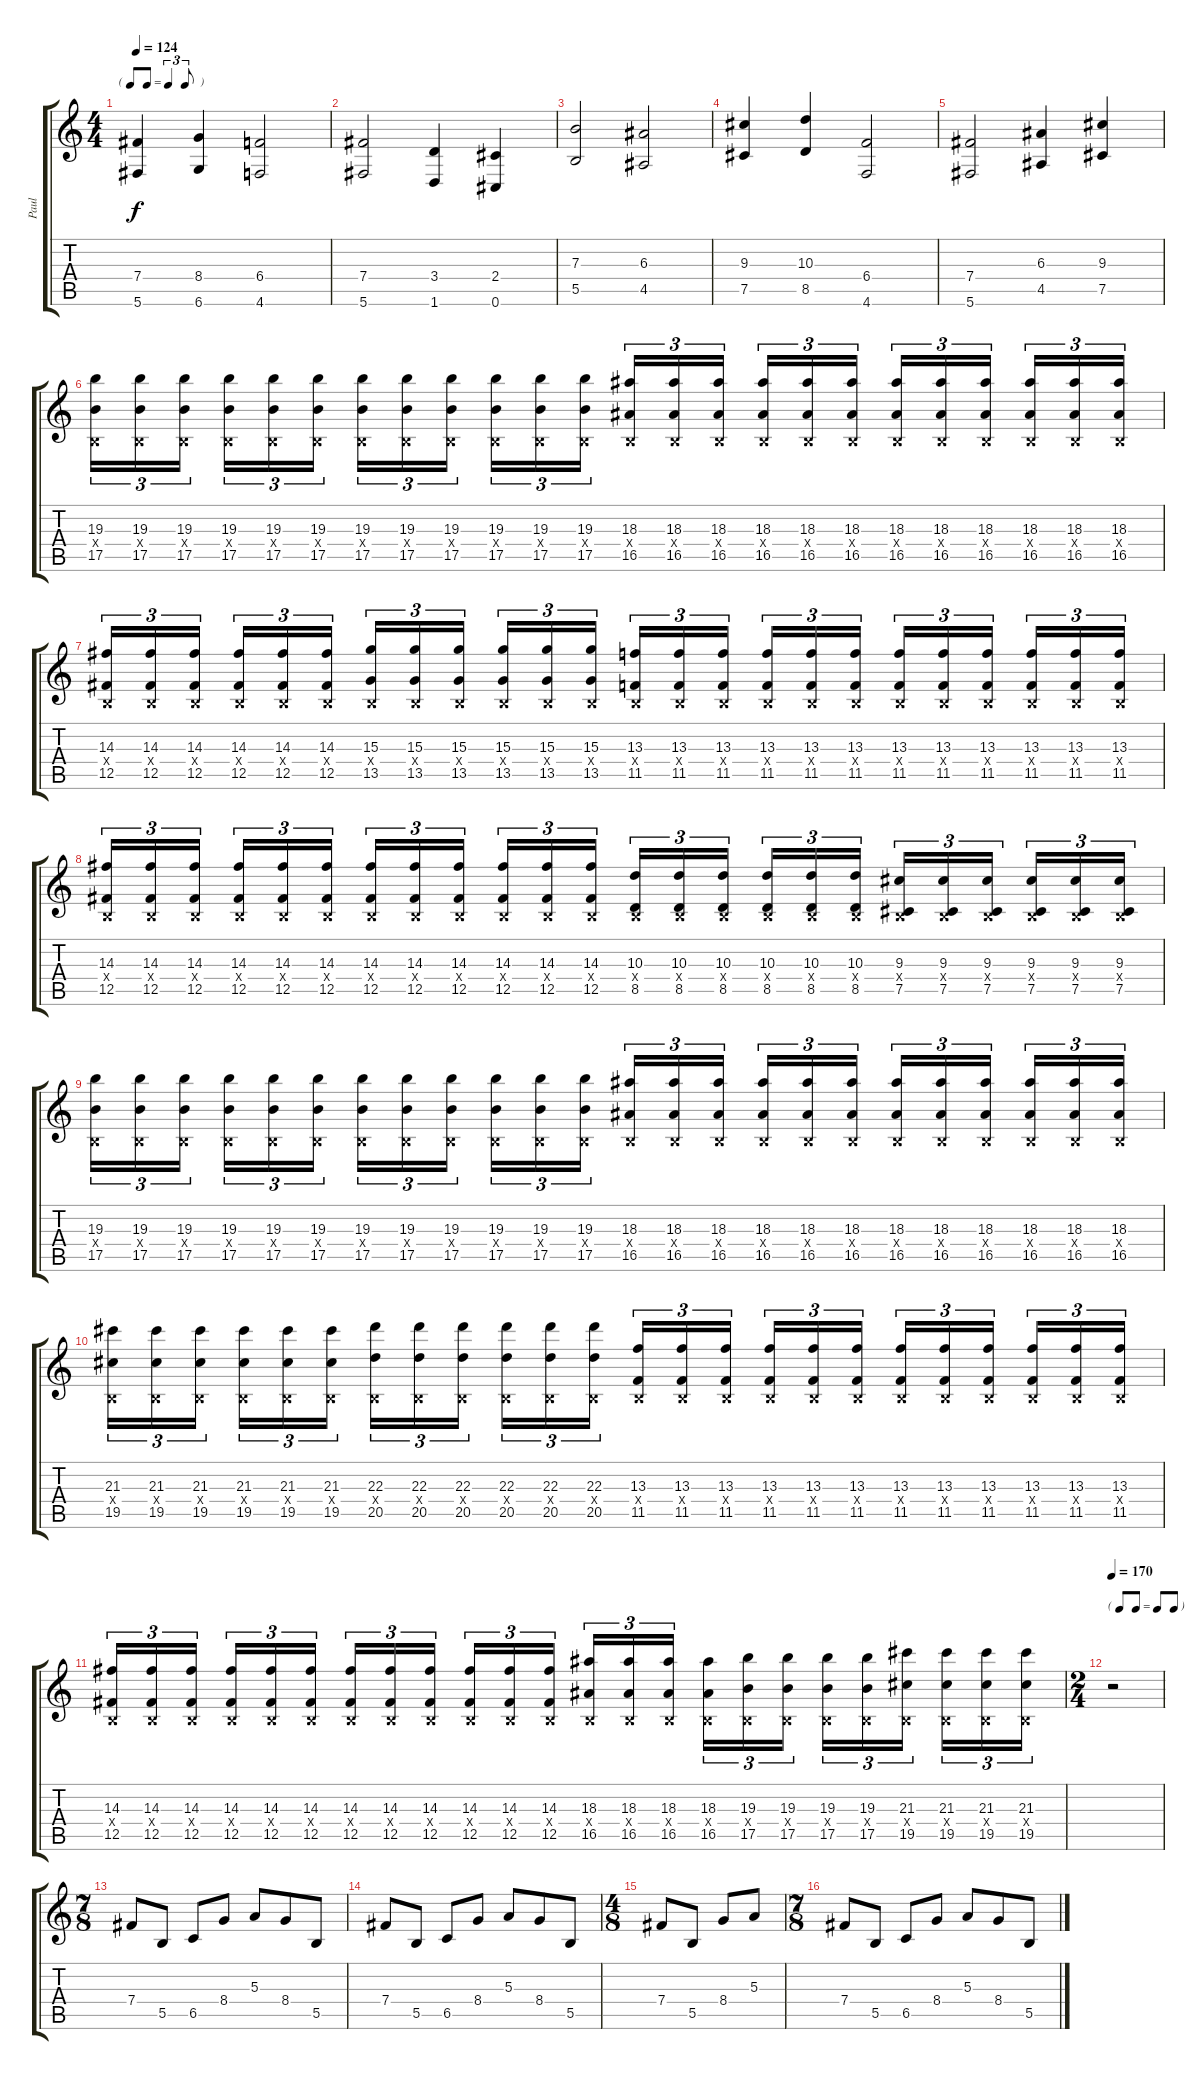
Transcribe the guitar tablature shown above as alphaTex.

\track ("Paul" "Paul") {instrument distortionguitar}
\staff {score tabs}
\tuning (Db4 Ab3 E3 B2 Gb2 Db2) {hide}
\ts (4 4)
\tf triplet8th
\tempo 124
\clef g2
\ks c
(7.4 5.6).4{dy f} (8.4 6.6).4 (6.4 4.6).2 |
(7.4 5.6).2 (3.4 1.6).4 (2.4 0.6).4 |
(7.3 5.5).2 (6.3 4.5).2 |
(9.3 7.5).4 (10.3 8.5).4 (6.4 4.6).2 |
(7.4 5.6).2 (6.3 4.5).4 (9.3 7.5).4 |
(19.3 0.4{x} 17.5).16{tu (3 2)} (19.3 0.4{x} 17.5).16{tu (3 2)} (19.3 0.4{x} 17.5).16{tu (3 2) beam splitsecondary} (19.3 0.4{x} 17.5).16{tu (3 2)} (19.3 0.4{x} 17.5).16{tu (3 2)} (19.3 0.4{x} 17.5).16{tu (3 2)} (19.3 0.4{x} 17.5).16{tu (3 2)} (19.3 0.4{x} 17.5).16{tu (3 2)} (19.3 0.4{x} 17.5).16{tu (3 2) beam splitsecondary} (19.3 0.4{x} 17.5).16{tu (3 2)} (19.3 0.4{x} 17.5).16{tu (3 2)} (19.3 0.4{x} 17.5).16{tu (3 2)} (18.3 0.4{x} 16.5).16{tu (3 2)} (18.3 0.4{x} 16.5).16{tu (3 2)} (18.3 0.4{x} 16.5).16{tu (3 2) beam splitsecondary} (18.3 0.4{x} 16.5).16{tu (3 2)} (18.3 0.4{x} 16.5).16{tu (3 2)} (18.3 0.4{x} 16.5).16{tu (3 2)} (18.3 0.4{x} 16.5).16{tu (3 2)} (18.3 0.4{x} 16.5).16{tu (3 2)} (18.3 0.4{x} 16.5).16{tu (3 2) beam splitsecondary} (18.3 0.4{x} 16.5).16{tu (3 2)} (18.3 0.4{x} 16.5).16{tu (3 2)} (18.3 0.4{x} 16.5).16{tu (3 2)} |
(14.3 0.4{x} 12.5).16{tu (3 2)} (14.3 0.4{x} 12.5).16{tu (3 2)} (14.3 0.4{x} 12.5).16{tu (3 2) beam splitsecondary} (14.3 0.4{x} 12.5).16{tu (3 2)} (14.3 0.4{x} 12.5).16{tu (3 2)} (14.3 0.4{x} 12.5).16{tu (3 2)} (15.3 0.4{x} 13.5).16{tu (3 2)} (15.3 0.4{x} 13.5).16{tu (3 2)} (15.3 0.4{x} 13.5).16{tu (3 2) beam splitsecondary} (15.3 0.4{x} 13.5).16{tu (3 2)} (15.3 0.4{x} 13.5).16{tu (3 2)} (15.3 0.4{x} 13.5).16{tu (3 2)} (13.3 0.4{x} 11.5).16{tu (3 2)} (13.3 0.4{x} 11.5).16{tu (3 2)} (13.3 0.4{x} 11.5).16{tu (3 2) beam splitsecondary} (13.3 0.4{x} 11.5).16{tu (3 2)} (13.3 0.4{x} 11.5).16{tu (3 2)} (13.3 0.4{x} 11.5).16{tu (3 2)} (13.3 0.4{x} 11.5).16{tu (3 2)} (13.3 0.4{x} 11.5).16{tu (3 2)} (13.3 0.4{x} 11.5).16{tu (3 2) beam splitsecondary} (13.3 0.4{x} 11.5).16{tu (3 2)} (13.3 0.4{x} 11.5).16{tu (3 2)} (13.3 0.4{x} 11.5).16{tu (3 2)} |
(14.3 0.4{x} 12.5).16{tu (3 2)} (14.3 0.4{x} 12.5).16{tu (3 2)} (14.3 0.4{x} 12.5).16{tu (3 2) beam splitsecondary} (14.3 0.4{x} 12.5).16{tu (3 2)} (14.3 0.4{x} 12.5).16{tu (3 2)} (14.3 0.4{x} 12.5).16{tu (3 2)} (14.3 0.4{x} 12.5).16{tu (3 2)} (14.3 0.4{x} 12.5).16{tu (3 2)} (14.3 0.4{x} 12.5).16{tu (3 2) beam splitsecondary} (14.3 0.4{x} 12.5).16{tu (3 2)} (14.3 0.4{x} 12.5).16{tu (3 2)} (14.3 0.4{x} 12.5).16{tu (3 2)} (10.3 0.4{x} 8.5).16{tu (3 2)} (10.3 0.4{x} 8.5).16{tu (3 2)} (10.3 0.4{x} 8.5).16{tu (3 2) beam splitsecondary} (10.3 0.4{x} 8.5).16{tu (3 2)} (10.3 0.4{x} 8.5).16{tu (3 2)} (10.3 0.4{x} 8.5).16{tu (3 2)} (9.3 0.4{x} 7.5).16{tu (3 2)} (9.3 0.4{x} 7.5).16{tu (3 2)} (9.3 0.4{x} 7.5).16{tu (3 2) beam splitsecondary} (9.3 0.4{x} 7.5).16{tu (3 2)} (9.3 0.4{x} 7.5).16{tu (3 2)} (9.3 0.4{x} 7.5).16{tu (3 2)} |
(19.3 0.4{x} 17.5).16{tu (3 2)} (19.3 0.4{x} 17.5).16{tu (3 2)} (19.3 0.4{x} 17.5).16{tu (3 2) beam splitsecondary} (19.3 0.4{x} 17.5).16{tu (3 2)} (19.3 0.4{x} 17.5).16{tu (3 2)} (19.3 0.4{x} 17.5).16{tu (3 2)} (19.3 0.4{x} 17.5).16{tu (3 2)} (19.3 0.4{x} 17.5).16{tu (3 2)} (19.3 0.4{x} 17.5).16{tu (3 2) beam splitsecondary} (19.3 0.4{x} 17.5).16{tu (3 2)} (19.3 0.4{x} 17.5).16{tu (3 2)} (19.3 0.4{x} 17.5).16{tu (3 2)} (18.3 0.4{x} 16.5).16{tu (3 2)} (18.3 0.4{x} 16.5).16{tu (3 2)} (18.3 0.4{x} 16.5).16{tu (3 2) beam splitsecondary} (18.3 0.4{x} 16.5).16{tu (3 2)} (18.3 0.4{x} 16.5).16{tu (3 2)} (18.3 0.4{x} 16.5).16{tu (3 2)} (18.3 0.4{x} 16.5).16{tu (3 2)} (18.3 0.4{x} 16.5).16{tu (3 2)} (18.3 0.4{x} 16.5).16{tu (3 2) beam splitsecondary} (18.3 0.4{x} 16.5).16{tu (3 2)} (18.3 0.4{x} 16.5).16{tu (3 2)} (18.3 0.4{x} 16.5).16{tu (3 2)} |
(21.3 0.4{x} 19.5).16{tu (3 2)} (21.3 0.4{x} 19.5).16{tu (3 2)} (21.3 0.4{x} 19.5).16{tu (3 2) beam splitsecondary} (21.3 0.4{x} 19.5).16{tu (3 2)} (21.3 0.4{x} 19.5).16{tu (3 2)} (21.3 0.4{x} 19.5).16{tu (3 2)} (22.3 0.4{x} 20.5).16{tu (3 2)} (22.3 0.4{x} 20.5).16{tu (3 2)} (22.3 0.4{x} 20.5).16{tu (3 2) beam splitsecondary} (22.3 0.4{x} 20.5).16{tu (3 2)} (22.3 0.4{x} 20.5).16{tu (3 2)} (22.3 0.4{x} 20.5).16{tu (3 2)} (13.3 0.4{x} 11.5).16{tu (3 2)} (13.3 0.4{x} 11.5).16{tu (3 2)} (13.3 0.4{x} 11.5).16{tu (3 2) beam splitsecondary} (13.3 0.4{x} 11.5).16{tu (3 2)} (13.3 0.4{x} 11.5).16{tu (3 2)} (13.3 0.4{x} 11.5).16{tu (3 2)} (13.3 0.4{x} 11.5).16{tu (3 2)} (13.3 0.4{x} 11.5).16{tu (3 2)} (13.3 0.4{x} 11.5).16{tu (3 2) beam splitsecondary} (13.3 0.4{x} 11.5).16{tu (3 2)} (13.3 0.4{x} 11.5).16{tu (3 2)} (13.3 0.4{x} 11.5).16{tu (3 2)} |
(14.3 0.4{x} 12.5).16{tu (3 2)} (14.3 0.4{x} 12.5).16{tu (3 2)} (14.3 0.4{x} 12.5).16{tu (3 2) beam splitsecondary} (14.3 0.4{x} 12.5).16{tu (3 2)} (14.3 0.4{x} 12.5).16{tu (3 2)} (14.3 0.4{x} 12.5).16{tu (3 2)} (14.3 0.4{x} 12.5).16{tu (3 2)} (14.3 0.4{x} 12.5).16{tu (3 2)} (14.3 0.4{x} 12.5).16{tu (3 2) beam splitsecondary} (14.3 0.4{x} 12.5).16{tu (3 2)} (14.3 0.4{x} 12.5).16{tu (3 2)} (14.3 0.4{x} 12.5).16{tu (3 2)} (18.3 0.4{x} 16.5).16{tu (3 2)} (18.3 0.4{x} 16.5).16{tu (3 2)} (18.3 0.4{x} 16.5).16{tu (3 2) beam splitsecondary} (18.3 0.4{x} 16.5).16{tu (3 2)} (19.3 0.4{x} 17.5).16{tu (3 2)} (19.3 0.4{x} 17.5).16{tu (3 2)} (19.3 0.4{x} 17.5).16{tu (3 2)} (19.3 0.4{x} 17.5).16{tu (3 2)} (21.3 0.4{x} 19.5).16{tu (3 2) beam splitsecondary} (21.3 0.4{x} 19.5).16{tu (3 2)} (21.3 0.4{x} 19.5).16{tu (3 2)} (21.3 0.4{x} 19.5).16{tu (3 2)} |
\ts (2 4)
\tf none
\tempo 170
r.2 |
\ts (7 8)
7.4.8{beam merge} 5.5.8{beam split} 6.5.8{beam merge} 8.4.8{beam split} 5.3.8{beam merge} 8.4.8{beam merge} 5.5.8 |
7.4.8{beam merge} 5.5.8{beam split} 6.5.8{beam merge} 8.4.8{beam split} 5.3.8{beam merge} 8.4.8{beam merge} 5.5.8 |
\ts (4 8)
7.4.8{beam merge} 5.5.8{beam split} 8.4.8{beam merge} 5.3.8 |
\ts (7 8)
7.4.8{beam merge} 5.5.8{beam split} 6.5.8{beam merge} 8.4.8{beam split} 5.3.8{beam merge} 8.4.8{beam merge} 5.5.8
